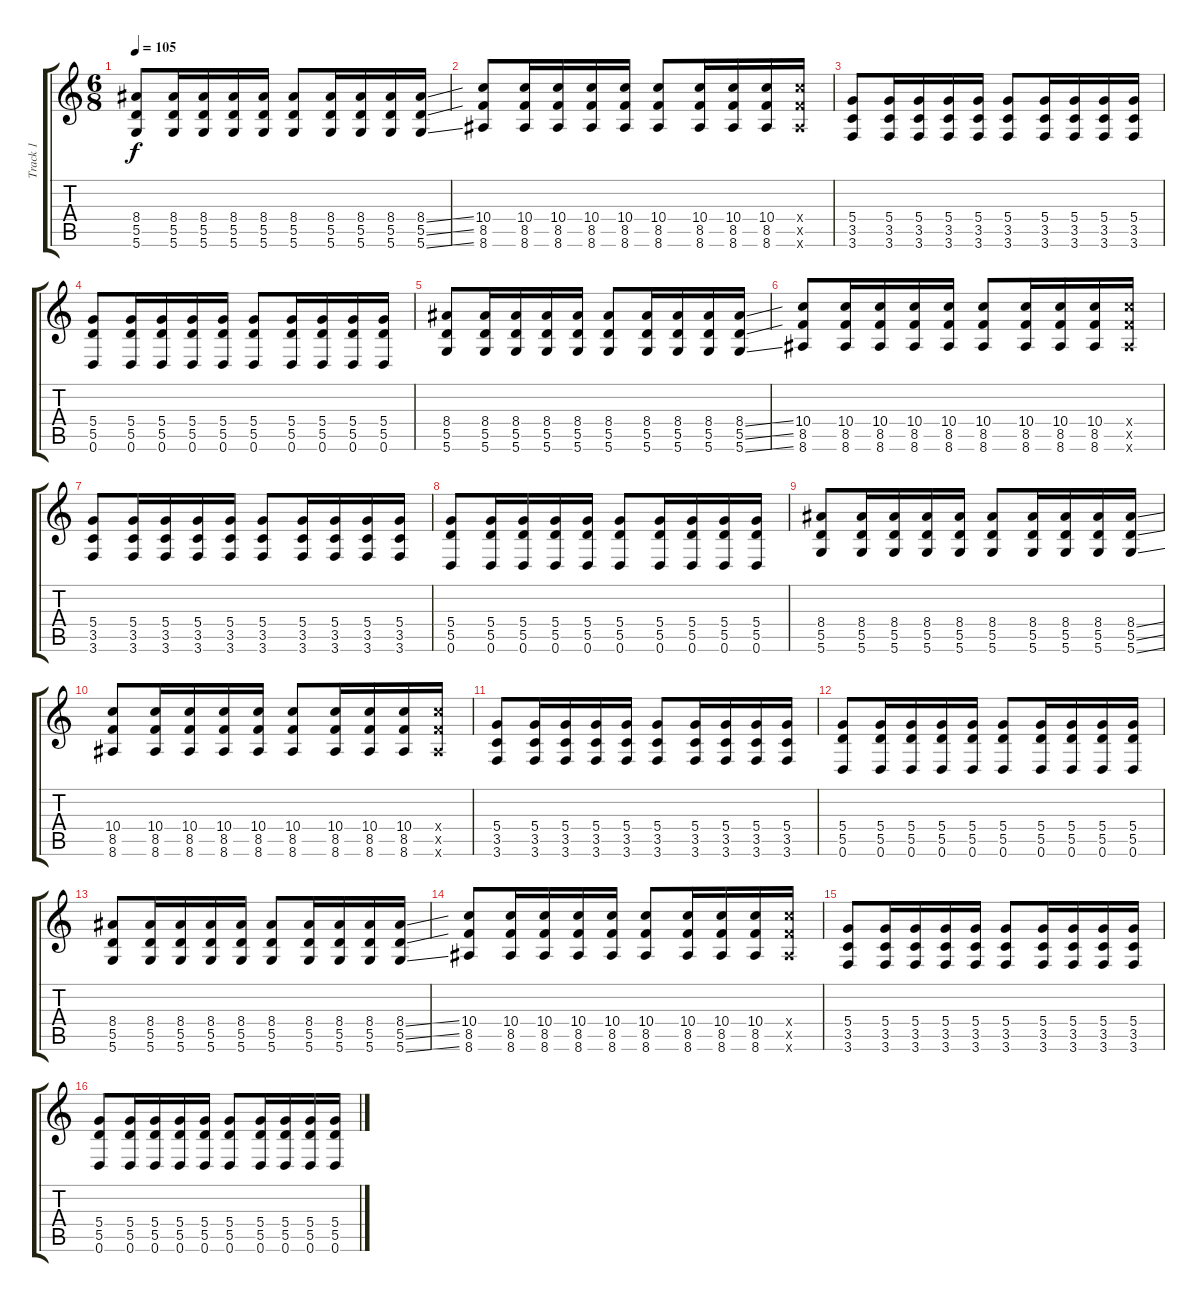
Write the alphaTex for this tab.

\track ("Track 1" "Track 1") {instrument distortionguitar}
\staff {score tabs}
\tuning (E4 B3 G3 D3 A2 D2) {hide}
\ts (6 8)
\tempo 105
\clef g2
\ks c
(8.4 5.5 5.6).8{dy f} (8.4 5.5 5.6).16 (8.4 5.5 5.6).16 (8.4 5.5 5.6).16 (8.4 5.5 5.6).16 (8.4 5.5 5.6).8 (8.4 5.5 5.6).16 (8.4 5.5 5.6).16 (8.4 5.5 5.6).16 (8.4{ss} 5.5{ss} 5.6{ss}).16 |
(10.4 8.5 8.6).8 (10.4 8.5 8.6).16 (10.4 8.5 8.6).16 (10.4 8.5 8.6).16 (10.4 8.5 8.6).16 (10.4 8.5 8.6).8 (10.4 8.5 8.6).16 (10.4 8.5 8.6).16 (10.4 8.5 8.6).16 (10.4{x} 8.5{x} 8.6{x}).16 |
(5.4 3.5 3.6).8 (5.4 3.5 3.6).16 (5.4 3.5 3.6).16 (5.4 3.5 3.6).16 (5.4 3.5 3.6).16 (5.4 3.5 3.6).8 (5.4 3.5 3.6).16 (5.4 3.5 3.6).16 (5.4 3.5 3.6).16 (5.4 3.5 3.6).16 |
(5.4 5.5 0.6).8 (5.4 5.5 0.6).16 (5.4 5.5 0.6).16 (5.4 5.5 0.6).16 (5.4 5.5 0.6).16 (5.4 5.5 0.6).8 (5.4 5.5 0.6).16 (5.4 5.5 0.6).16 (5.4 5.5 0.6).16 (5.4 5.5 0.6).16 |
(8.4 5.5 5.6).8 (8.4 5.5 5.6).16 (8.4 5.5 5.6).16 (8.4 5.5 5.6).16 (8.4 5.5 5.6).16 (8.4 5.5 5.6).8 (8.4 5.5 5.6).16 (8.4 5.5 5.6).16 (8.4 5.5 5.6).16 (8.4{ss} 5.5{ss} 5.6{ss}).16 |
(10.4 8.5 8.6).8 (10.4 8.5 8.6).16 (10.4 8.5 8.6).16 (10.4 8.5 8.6).16 (10.4 8.5 8.6).16 (10.4 8.5 8.6).8 (10.4 8.5 8.6).16 (10.4 8.5 8.6).16 (10.4 8.5 8.6).16 (10.4{x} 8.5{x} 8.6{x}).16 |
(5.4 3.5 3.6).8 (5.4 3.5 3.6).16 (5.4 3.5 3.6).16 (5.4 3.5 3.6).16 (5.4 3.5 3.6).16 (5.4 3.5 3.6).8 (5.4 3.5 3.6).16 (5.4 3.5 3.6).16 (5.4 3.5 3.6).16 (5.4 3.5 3.6).16 |
(5.4 5.5 0.6).8 (5.4 5.5 0.6).16 (5.4 5.5 0.6).16 (5.4 5.5 0.6).16 (5.4 5.5 0.6).16 (5.4 5.5 0.6).8 (5.4 5.5 0.6).16 (5.4 5.5 0.6).16 (5.4 5.5 0.6).16 (5.4 5.5 0.6).16 |
(8.4 5.5 5.6).8 (8.4 5.5 5.6).16 (8.4 5.5 5.6).16 (8.4 5.5 5.6).16 (8.4 5.5 5.6).16 (8.4 5.5 5.6).8 (8.4 5.5 5.6).16 (8.4 5.5 5.6).16 (8.4 5.5 5.6).16 (8.4{ss} 5.5{ss} 5.6{ss}).16 |
(10.4 8.5 8.6).8 (10.4 8.5 8.6).16 (10.4 8.5 8.6).16 (10.4 8.5 8.6).16 (10.4 8.5 8.6).16 (10.4 8.5 8.6).8 (10.4 8.5 8.6).16 (10.4 8.5 8.6).16 (10.4 8.5 8.6).16 (10.4{x} 8.5{x} 8.6{x}).16 |
(5.4 3.5 3.6).8 (5.4 3.5 3.6).16 (5.4 3.5 3.6).16 (5.4 3.5 3.6).16 (5.4 3.5 3.6).16 (5.4 3.5 3.6).8 (5.4 3.5 3.6).16 (5.4 3.5 3.6).16 (5.4 3.5 3.6).16 (5.4 3.5 3.6).16 |
(5.4 5.5 0.6).8 (5.4 5.5 0.6).16 (5.4 5.5 0.6).16 (5.4 5.5 0.6).16 (5.4 5.5 0.6).16 (5.4 5.5 0.6).8 (5.4 5.5 0.6).16 (5.4 5.5 0.6).16 (5.4 5.5 0.6).16 (5.4 5.5 0.6).16 |
(8.4 5.5 5.6).8 (8.4 5.5 5.6).16 (8.4 5.5 5.6).16 (8.4 5.5 5.6).16 (8.4 5.5 5.6).16 (8.4 5.5 5.6).8 (8.4 5.5 5.6).16 (8.4 5.5 5.6).16 (8.4 5.5 5.6).16 (8.4{ss} 5.5{ss} 5.6{ss}).16 |
(10.4 8.5 8.6).8 (10.4 8.5 8.6).16 (10.4 8.5 8.6).16 (10.4 8.5 8.6).16 (10.4 8.5 8.6).16 (10.4 8.5 8.6).8 (10.4 8.5 8.6).16 (10.4 8.5 8.6).16 (10.4 8.5 8.6).16 (10.4{x} 8.5{x} 8.6{x}).16 |
(5.4 3.5 3.6).8 (5.4 3.5 3.6).16 (5.4 3.5 3.6).16 (5.4 3.5 3.6).16 (5.4 3.5 3.6).16 (5.4 3.5 3.6).8 (5.4 3.5 3.6).16 (5.4 3.5 3.6).16 (5.4 3.5 3.6).16 (5.4 3.5 3.6).16 |
(5.4 5.5 0.6).8 (5.4 5.5 0.6).16 (5.4 5.5 0.6).16 (5.4 5.5 0.6).16 (5.4 5.5 0.6).16 (5.4 5.5 0.6).8 (5.4 5.5 0.6).16 (5.4 5.5 0.6).16 (5.4 5.5 0.6).16 (5.4 5.5 0.6).16
